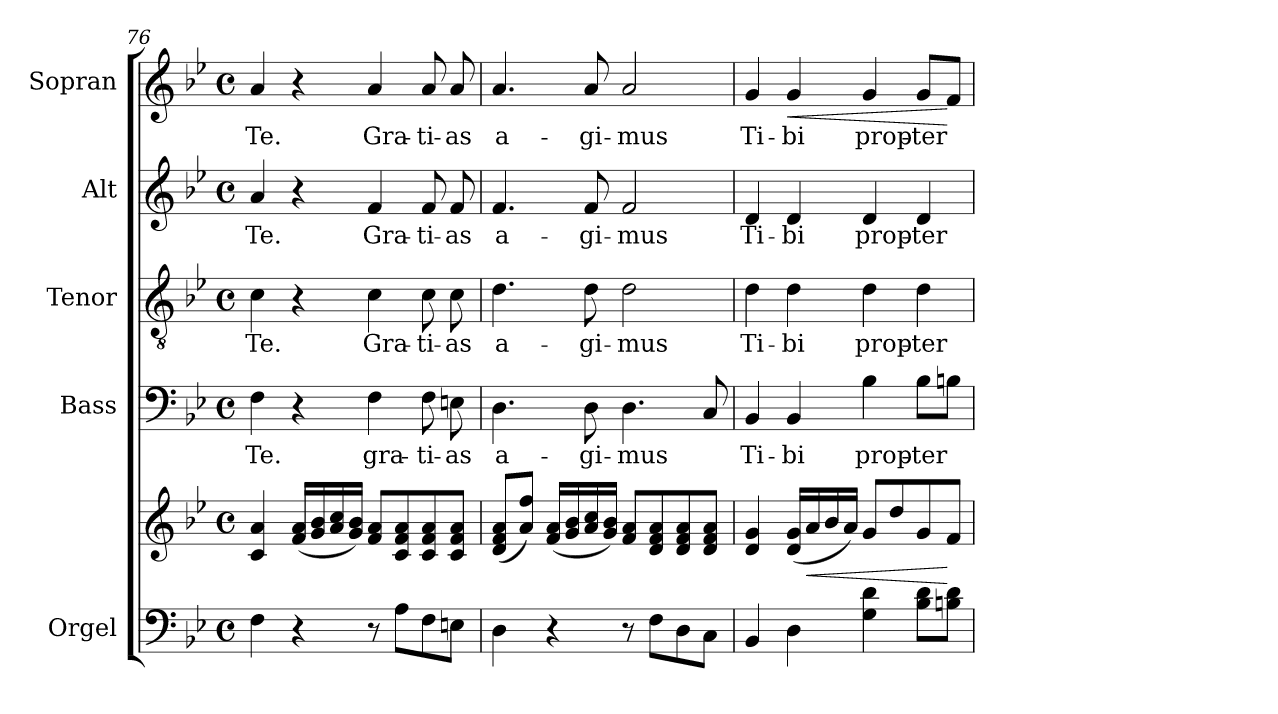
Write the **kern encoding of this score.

**kern	**kern	**dynam	**kern	**text	**kern	**text	**kern	**text	**kern	**text	**dynam
*part5	*part5	*part5	*part4	*part4	*part3	*part3	*part2	*part2	*part1	*part1	*part1
*staff6	*staff5	*staff5/6	*staff4	*staff4	*staff3	*staff3	*staff2	*staff2	*staff1	*staff1	*staff1
*I"Orgel	*	*	*I"Bass	*	*I"Tenor	*	*I"Alt	*	*I"Sopran	*	*
*I'Org.	*	*	*I'B.	*	*I'T.	*	*I'A.	*	*I'S.	*	*
*clefF4	*clefG2	*	*clefF4	*	*clefGv2	*	*clefG2	*	*clefG2	*	*
*k[b-e-]	*k[b-e-]	*	*k[b-e-]	*	*k[b-e-]	*	*k[b-e-]	*	*k[b-e-]	*	*
*B-:	*B-:	*	*B-:	*	*B-:	*	*B-:	*	*B-:	*	*
*M4/4	*M4/4	*	*M4/4	*	*M4/4	*	*M4/4	*	*M4/4	*	*
*met(c)	*met(c)	*	*met(c)	*	*met(c)	*	*met(c)	*	*met(c)	*	*
=76	=76	=76	=76	=76	=76	=76	=76	=76	=76	=76	=76
!	!	!	!	!LO:LY:b	!	!LO:LY:b	!	!LO:LY:b	!	!LO:LY:b	!
4F\	4c/ 4a/	.	4F\	Te.	4c\	Te.	4a/	Te.	4a/	Te.	.
4r	(<16f/ 16a/LL	.	4r	.	4r	.	4r	.	4r	.	.
.	16g/ 16b-/	.	.	.	.	.	.	.	.	.	.
.	16a/ 16cc/	.	.	.	.	.	.	.	.	.	.
.	16g/ 16b-/JJ)	.	.	.	.	.	.	.	.	.	.
!	!	!	!	!LO:LY:b	!	!LO:LY:b	!	!LO:LY:b	!	!LO:LY:b	!
8r	8f/ 8a/L	.	4F\	gra-	4c\	Gra-	4f/	Gra-	4a/	Gra-	.
8A\L	8c/ 8f/ 8a/	.	.	.	.	.	.	.	.	.	.
!	!	!	!	!LO:LY:b	!	!LO:LY:b	!	!LO:LY:b	!	!LO:LY:b	!
8F\	8c/ 8f/ 8a/	.	8F\	-ti-	8c\	-ti-	8f/	-ti-	8a/	-ti-	.
!	!	!	!	!LO:LY:b	!	!LO:LY:b	!	!LO:LY:b	!	!LO:LY:b	!
8En\J	8c/ 8f/ 8a/J	.	8En\	-as	8c\	-as	8f/	-as	8a/	-as	.
!!LO:PB:g=z
=77	=77	=77	=77	=77	=77	=77	=77	=77	=77	=77	=77
!	!	!	!	!LO:LY:b	!	!LO:LY:b	!	!LO:LY:b	!	!LO:LY:b	!
4D\	(<8d/ 8f/ 8a/L	.	4.D\	a-	4.d\	a-	4.f/	a-	4.a/	a-	.
.	8a/ 8ff/J)	.	.	.	.	.	.	.	.	.	.
4r	(<16f/ 16a/LL	.	.	.	.	.	.	.	.	.	.
.	16g/ 16b-/	.	.	.	.	.	.	.	.	.	.
!	!	!	!	!LO:LY:b	!	!LO:LY:b	!	!LO:LY:b	!	!LO:LY:b	!
.	16a/ 16cc/	.	8D\	-gi-	8d\	-gi-	8f/	-gi-	8a/	-gi-	.
.	16g/ 16b-/JJ)	.	.	.	.	.	.	.	.	.	.
!	!	!	!	!LO:LY:b	!	!LO:LY:b	!	!LO:LY:b	!	!LO:LY:b	!
8r	8f/ 8a/L	.	4.D\	-mus	2d\	-mus	2f/	-mus	2a/	-mus	.
8F\L	8d/ 8f/ 8a/	.	.	.	.	.	.	.	.	.	.
8D\	8d/ 8f/ 8a/	.	.	.	.	.	.	.	.	.	.
8C\J	8d/ 8f/ 8a/J	.	8C/	.	.	.	.	.	.	.	.
=78	=78	=78	=78	=78	=78	=78	=78	=78	=78	=78	=78
!	!	!	!	!LO:LY:b	!	!LO:LY:b	!	!LO:LY:b	!	!LO:LY:b	!
4BB-/	4d/ 4g/	.	4BB-/	Ti-	4d\	Ti-	4d/	Ti-	4g/	Ti-	.
!	!	!	!	!LO:LY:b	!	!LO:LY:b	!	!LO:LY:b	!	!LO:LY:b	!LO:HP:b
4D\	(<16d/ 16g/LL	.	4BB-/	-bi	4d\	-bi	4d/	-bi	4g/	-bi	<
!	!	!LO:HP:b	!	!	!	!	!	!	!	!	!
.	16a/	<	.	.	.	.	.	.	.	.	.
.	16b-/	.	.	.	.	.	.	.	.	.	.
.	16a/JJ)	.	.	.	.	.	.	.	.	.	.
!	!	!	!	!LO:LY:b	!	!LO:LY:b	!	!LO:LY:b	!	!LO:LY:b	!
4G\ 4d\	8g/L	.	4B-\	prop-	4d\	prop-	4d/	prop-	4g/	prop-	.
.	8dd/	.	.	.	.	.	.	.	.	.	.
!	!	!	!	!LO:LY:b	!	!LO:LY:b	!	!LO:LY:b	!	!LO:LY:b	!
8B-\ 8d\L	8g/	.	8B-\L	-ter	4d\	-ter	4d/	-ter	8g/L	-ter	.
8Bn\ 8d\J	8f/J	[	8Bn\J	.	.	.	.	.	8f/J	.	[
=	=	=	=	=	=	=	=	=	=	=	=
*-	*-	*-	*-	*-	*-	*-	*-	*-	*-	*-	*-
